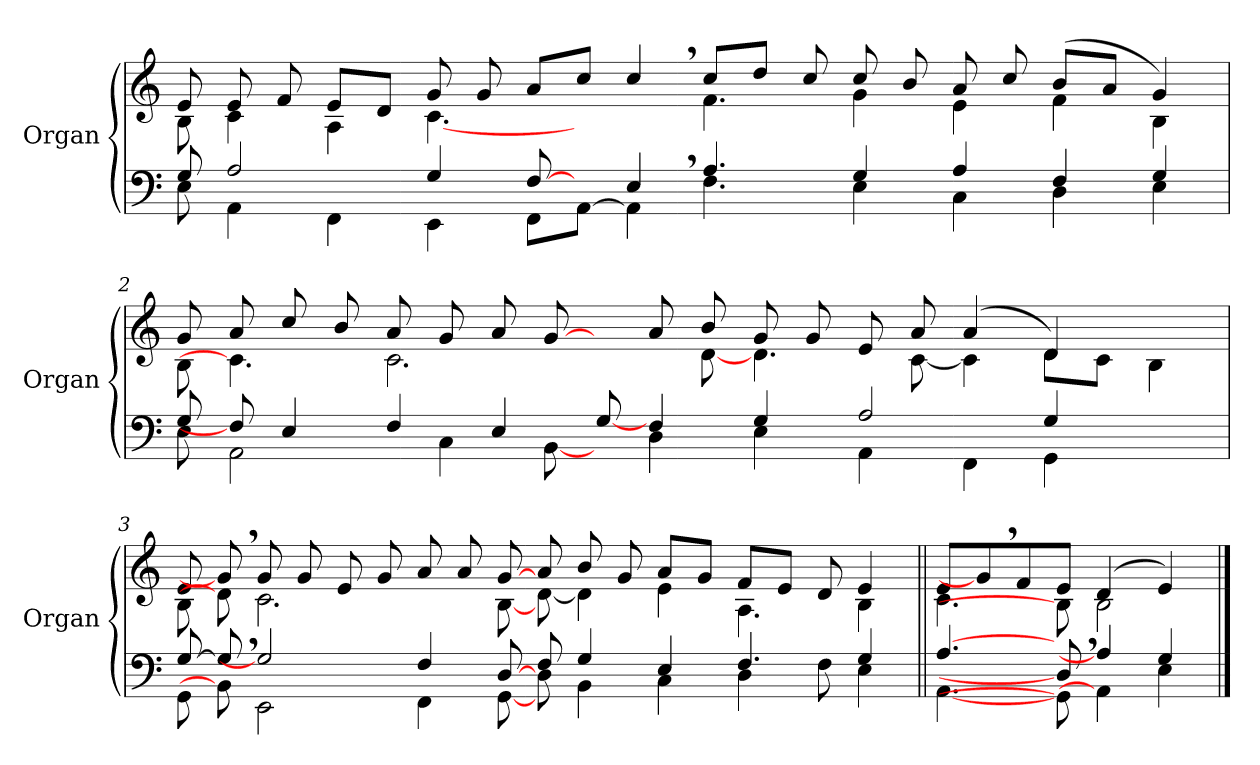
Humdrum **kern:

**kern	**kern
*part1	*part1
*staff2	*staff1
*I"Organ	*
*I'Organ	*
*clefF4	*clefG2
=1	=1
*^	*^
8G/	8E\	8e/	8B\
2A/	4AA\	8e/	4c\
.	.	8f/	.
.	4FF\	8e/L	4A\
.	.	8d/J	.
4G/	4EE\	8g/	[4.c\
.	.	8g/	.
[8F/	8FF\L	8a/L	.
8ryy	[<8AA\J	8cc/J	4.ryy
4E,>/	4AA\]	4cc,>/	.
4.A/	4.F\	8cc/L	4.f\
.	.	8dd/J	.
.	.	8cc/	.
4G/	4E\	8cc/	4g\
.	.	8b/	.
4A/	4C\	8a/	4e\
.	.	8cc/	.
4F/	4D\	(>8b/L	4f\
.	.	8a/J	.
4G/	4E\	4g/)	4B\
=2	=2	=2	=2
8G/	8E\	8g/	8B\
8F/]	2AA\	8a/	4.c\]
4E/	.	8cc/	.
.	.	8b/	.
4F/	.	8a/	2.c\
.	4C\	8g/	.
4E/	.	8a/	.
.	[8BB\	[8g/	.
[8G/	8ryy	8ryy	.
4F/	4D\	8a/	.
.	.	8b/	[8d\
4G/	4E\	8g/	4.d\
.	.	8g/	.
2A/	4AA\	8e/	.
.	.	8a/	[<8c\
.	4FF\	(>4a/	4c\]
4G/	4GG\	4d/)	8d\L
.	.	.	8c\J
4ryy	4ryy	4ryy	4B\
=3	=3	=3	=3
[>8G/	8GG\	8e/	8B\
8G,</]	8BB\]	8g,>/]	8d\]
2G/]	2EE\	8g/	2.c\
.	.	8g/	.
.	.	8e/	.
.	.	8g/	.
4F/	4FF\	8a/	.
.	.	8a/	.
[8D/	[8GG\	[8g/	[8B\
8F/	8D\	8a/	[<8d\
4G/	4BB\	8b/	4d\]
.	.	8g/	.
4E/	4C\	8a/L	4e\
.	.	8g/J	.
4.F/	4D\	8f/L	4.A\
.	.	8e/J	.
.	8F\	8d/	.
4G/	4E\	4e/	4B\
=4||	=4||	=4||	=4||
[>4.A/	[<4.AA\	8e/L	4.c\
.	.	8g,>/]	.
.	.	8f/	.
8D,>/]	8GG\]	8e/J	8B\]
4A/]	4AA\]	(>4d/	2B\
4G/	4E\	4e/)	.
*v	*v	*	*
*	*v	*v
==	==
*-	*-
